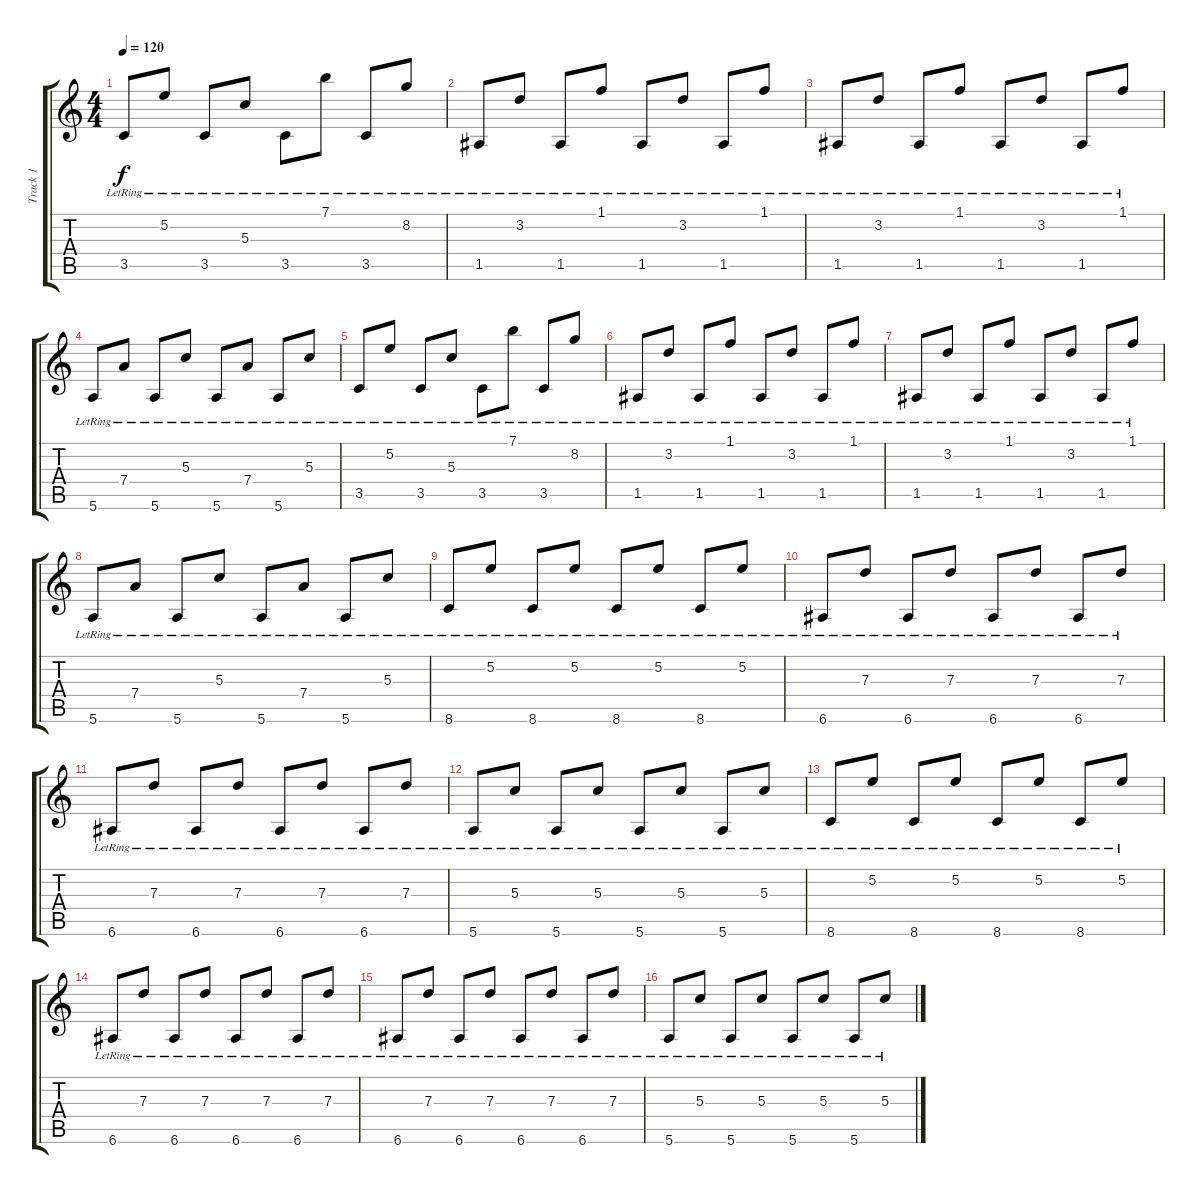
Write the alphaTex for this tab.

\track ("Track 1" "Track 1") {instrument acousticguitarnylon}
\staff {score tabs}
\tuning (E4 B3 G3 D3 A2 E2) {hide}
\ts (4 4)
\tempo 120
\clef g2
\ks c
3.5{lr}.8{dy f} 5.2{lr}.8 3.5{lr}.8 5.3{lr}.8 3.5{lr}.8 7.1{lr}.8 3.5{lr}.8 8.2{lr}.8 |
1.5{lr}.8 3.2{lr}.8 1.5{lr}.8 1.1{lr}.8 1.5{lr}.8 3.2{lr}.8 1.5{lr}.8 1.1{lr}.8 |
1.5{lr}.8 3.2{lr}.8 1.5{lr}.8 1.1{lr}.8 1.5{lr}.8 3.2{lr}.8 1.5{lr}.8 1.1{lr}.8 |
5.6{lr}.8 7.4{lr}.8 5.6{lr}.8 5.3{lr}.8 5.6{lr}.8 7.4{lr}.8 5.6{lr}.8 5.3{lr}.8 |
3.5{lr}.8 5.2{lr}.8 3.5{lr}.8 5.3{lr}.8 3.5{lr}.8 7.1{lr}.8 3.5{lr}.8 8.2{lr}.8 |
1.5{lr}.8 3.2{lr}.8 1.5{lr}.8 1.1{lr}.8 1.5{lr}.8 3.2{lr}.8 1.5{lr}.8 1.1{lr}.8 |
1.5{lr}.8 3.2{lr}.8 1.5{lr}.8 1.1{lr}.8 1.5{lr}.8 3.2{lr}.8 1.5{lr}.8 1.1{lr}.8 |
5.6{lr}.8 7.4{lr}.8 5.6{lr}.8 5.3{lr}.8 5.6{lr}.8 7.4{lr}.8 5.6{lr}.8 5.3{lr}.8 |
8.6{lr}.8 5.2{lr}.8 8.6{lr}.8 5.2{lr}.8 8.6{lr}.8 5.2{lr}.8 8.6{lr}.8 5.2{lr}.8 |
6.6{lr}.8 7.3{lr}.8 6.6{lr}.8 7.3{lr}.8 6.6{lr}.8 7.3{lr}.8 6.6{lr}.8 7.3{lr}.8 |
6.6{lr}.8 7.3{lr}.8 6.6{lr}.8 7.3{lr}.8 6.6{lr}.8 7.3{lr}.8 6.6{lr}.8 7.3{lr}.8 |
5.6{lr}.8 5.3{lr}.8 5.6{lr}.8 5.3{lr}.8 5.6{lr}.8 5.3{lr}.8 5.6{lr}.8 5.3{lr}.8 |
8.6{lr}.8 5.2{lr}.8 8.6{lr}.8 5.2{lr}.8 8.6{lr}.8 5.2{lr}.8 8.6{lr}.8 5.2{lr}.8 |
6.6{lr}.8 7.3{lr}.8 6.6{lr}.8 7.3{lr}.8 6.6{lr}.8 7.3{lr}.8 6.6{lr}.8 7.3{lr}.8 |
6.6{lr}.8 7.3{lr}.8 6.6{lr}.8 7.3{lr}.8 6.6{lr}.8 7.3{lr}.8 6.6{lr}.8 7.3{lr}.8 |
5.6{lr}.8 5.3{lr}.8 5.6{lr}.8 5.3{lr}.8 5.6{lr}.8 5.3{lr}.8 5.6{lr}.8 5.3{lr}.8
